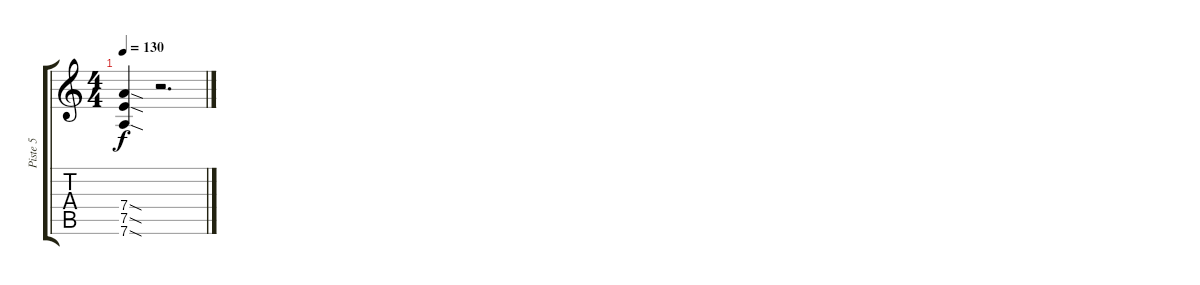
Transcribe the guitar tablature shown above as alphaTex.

\track ("Piste 5" "Piste 5") {instrument overdrivenguitar}
\staff {score tabs}
\tuning (E4 B3 G3 D3 A2 D2) {hide}
\ts (4 4)
\tempo 130
\clef g2
\ks c
(7.4{sod} 7.5{sod} 7.6{sod}).4{dy f} r.2{d}
